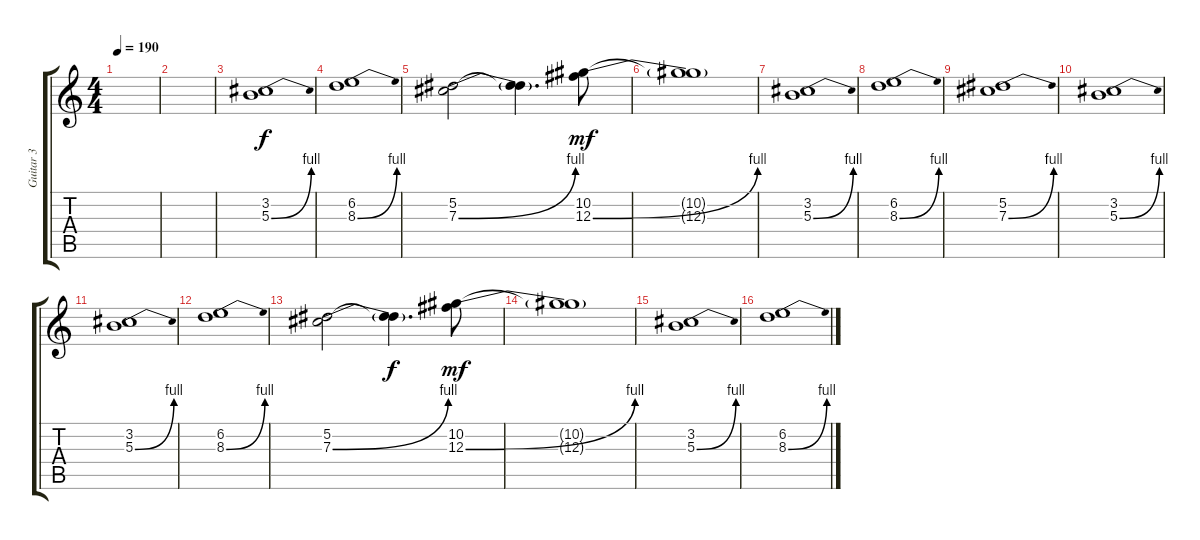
\track ("Guitar 3" "Guitar 3") {instrument acousticguitarsteel}
\staff {score tabs}
\tuning (Eb4 Bb3 Gb3 Db3 Ab2 Db2) {hide}
\ts (4 4)
\tempo 190
\clef g2
\ks c
|
|
(3.2 5.3{be (bend 0 0 60 4)}).1 |
(6.2 8.3{be (bend 0 0 60 4)}).1 |
(5.2 7.3{be (bend 0 0 60 4)}).2 (5.2{t} 7.3{t}).4{d dy f} (10.2 12.3{be (bend 0 0 60 4)}).8{dy mf} |
(10.2{t} 12.3{t}).1 |
(3.2 5.3{be (bend 0 0 60 4)}).1 |
(6.2 8.3{be (bend 0 0 60 4)}).1 |
(5.2 7.3{be (bend 0 0 60 4)}).1 |
(3.2 5.3{be (bend 0 0 60 4)}).1 |
(3.2 5.3{be (bend 0 0 60 4)}).1 |
(6.2 8.3{be (bend 0 0 60 4)}).1 |
(5.2 7.3{be (bend 0 0 60 4)}).2 (5.2{t} 7.3{t}).4{d dy f} (10.2 12.3{be (bend 0 0 60 4)}).8{dy mf} |
(10.2{t} 12.3{t}).1 |
(3.2 5.3{be (bend 0 0 60 4)}).1 |
(6.2 8.3{be (bend 0 0 60 4)}).1
